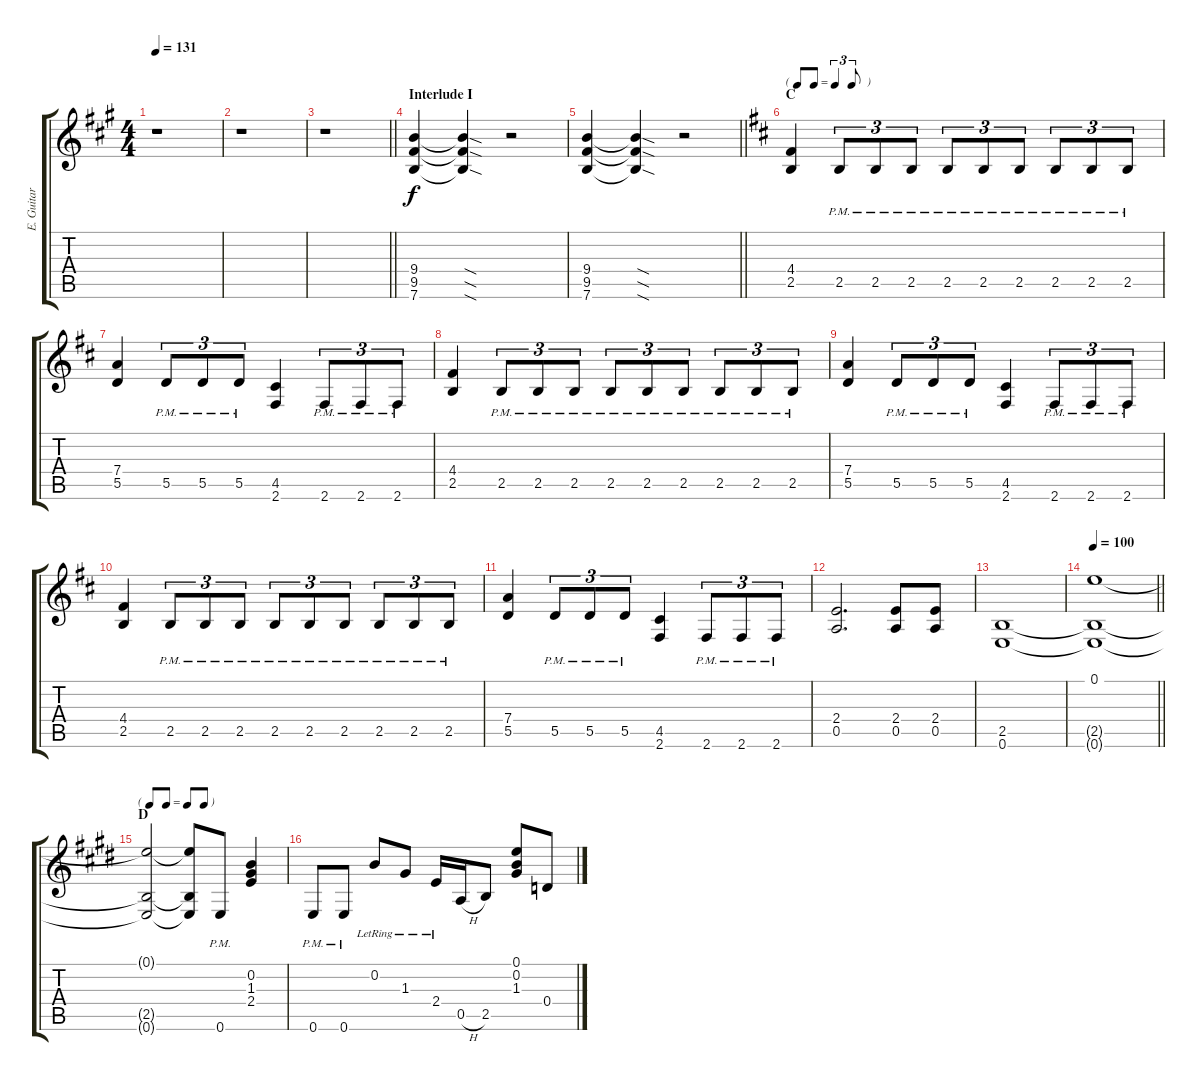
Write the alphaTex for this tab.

\track ("E. Guitar I" "E. Guitar ") {instrument overdrivenguitar}
\staff {score tabs}
\tuning (E4 B3 G3 D3 A2 E2) {hide}
\ts (4 4)
\tempo 131
\clef g2
\ks a
r.1{dy f} |
r.1 |
\barLineRight lightlight
r.1 |
\section ("" "Interlude I")
(9.4 9.5 7.6).4 (9.4{sod t} 9.5{sod t} 7.6{sod t}).4 r.2 |
\barLineRight lightlight
(9.4 9.5 7.6).4 (9.4{sod t} 9.5{sod t} 7.6{sod t}).4 r.2 |
\tf triplet8th
\section ("" "C")
\ks d
(4.4 2.5).4 2.5{pm}.8{tu (3 2)} 2.5{pm}.8{tu (3 2)} 2.5{pm}.8{tu (3 2)} 2.5{pm}.8{tu (3 2)} 2.5{pm}.8{tu (3 2)} 2.5{pm}.8{tu (3 2)} 2.5{pm}.8{tu (3 2)} 2.5{pm}.8{tu (3 2)} 2.5{pm}.8{tu (3 2)} |
(7.4 5.5).4 5.5{pm}.8{tu (3 2)} 5.5{pm}.8{tu (3 2)} 5.5{pm}.8{tu (3 2)} (4.5 2.6).4 2.6{pm}.8{tu (3 2)} 2.6{pm}.8{tu (3 2)} 2.6{pm}.8{tu (3 2)} |
(4.4 2.5).4 2.5{pm}.8{tu (3 2)} 2.5{pm}.8{tu (3 2)} 2.5{pm}.8{tu (3 2)} 2.5{pm}.8{tu (3 2)} 2.5{pm}.8{tu (3 2)} 2.5{pm}.8{tu (3 2)} 2.5{pm}.8{tu (3 2)} 2.5{pm}.8{tu (3 2)} 2.5{pm}.8{tu (3 2)} |
(7.4 5.5).4 5.5{pm}.8{tu (3 2)} 5.5{pm}.8{tu (3 2)} 5.5{pm}.8{tu (3 2)} (4.5 2.6).4 2.6{pm}.8{tu (3 2)} 2.6{pm}.8{tu (3 2)} 2.6{pm}.8{tu (3 2)} |
(4.4 2.5).4 2.5{pm}.8{tu (3 2)} 2.5{pm}.8{tu (3 2)} 2.5{pm}.8{tu (3 2)} 2.5{pm}.8{tu (3 2)} 2.5{pm}.8{tu (3 2)} 2.5{pm}.8{tu (3 2)} 2.5{pm}.8{tu (3 2)} 2.5{pm}.8{tu (3 2)} 2.5{pm}.8{tu (3 2)} |
(7.4 5.5).4 5.5{pm}.8{tu (3 2)} 5.5{pm}.8{tu (3 2)} 5.5{pm}.8{tu (3 2)} (4.5 2.6).4 2.6{pm}.8{tu (3 2)} 2.6{pm}.8{tu (3 2)} 2.6{pm}.8{tu (3 2)} |
(2.4 0.5).2{d} (2.4 0.5).8 (2.4 0.5).8 |
(2.5 0.6).1 |
\tempo 100
\barLineRight lightlight
(0.1 2.5{t} 0.6{t}).1 |
\tf none
\section ("" "D")
\ks e
(0.1{t} 2.5{t} 0.6{t}).2 (0.1{t} 2.5{t} 0.6{t}).8 0.6{pm}.8 (0.2 1.3 2.4).4 |
0.6{pm}.8 0.6{pm}.8 0.2{lr}.8 1.3{lr}.8 2.4{lr}.16 0.5{h}.16 2.5.8 (0.1 0.2 1.3).8 0.4.8
